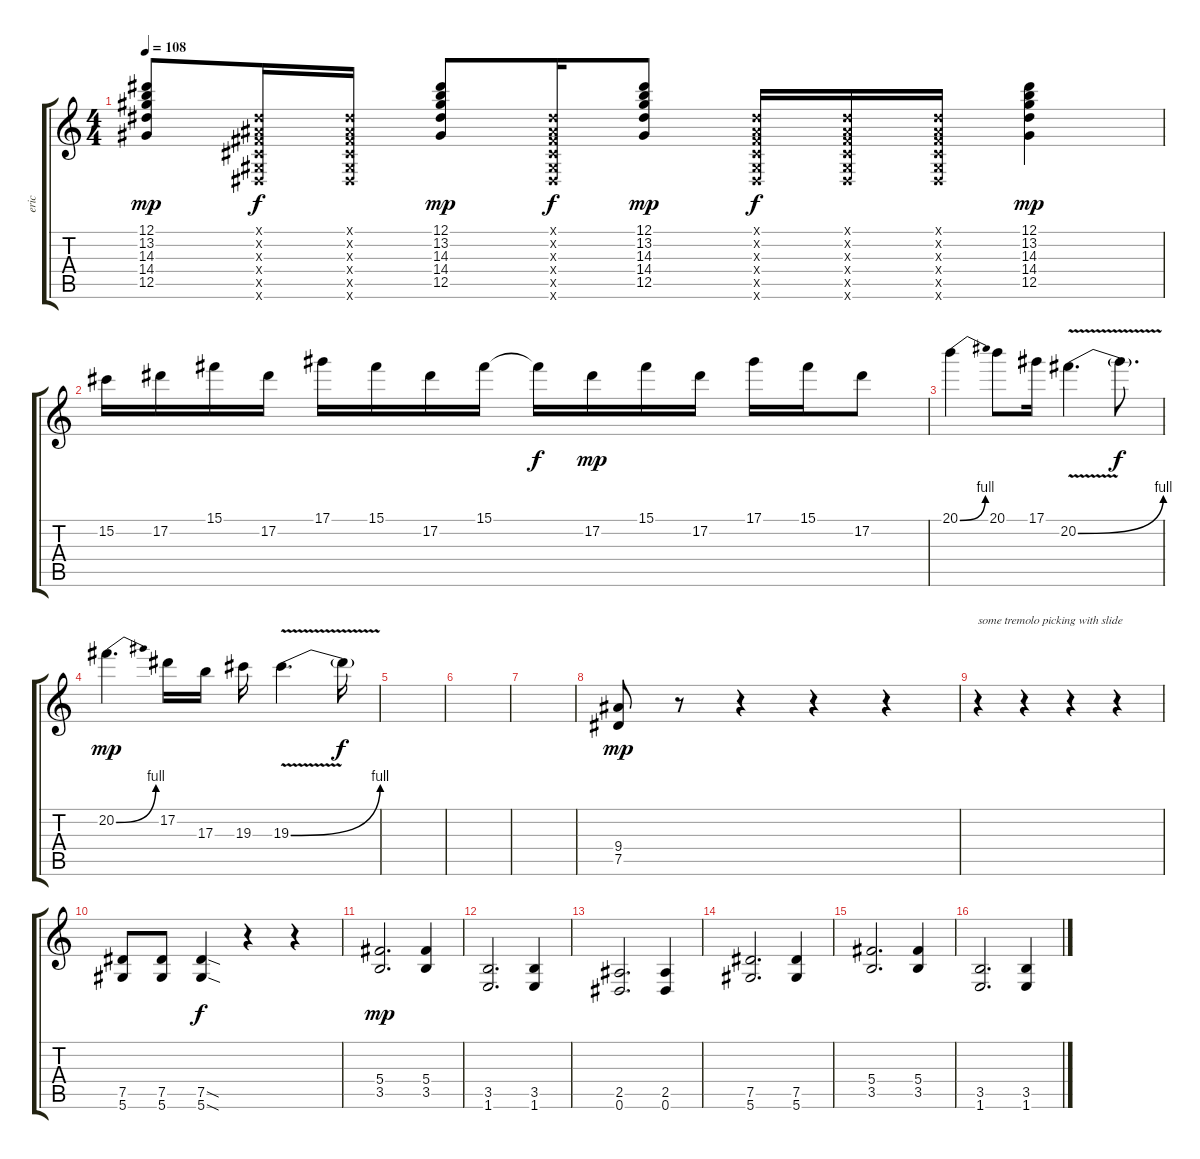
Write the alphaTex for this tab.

\track ("eric" "eric") {instrument overdrivenguitar}
\staff {score tabs}
\tuning (Eb4 Bb3 Gb3 Db3 Ab2 Eb2) {hide}
\ts (4 4)
\tempo 108
\clef g2
\ks c
(12.1 13.2 14.3 14.4 12.5).8{dy mp} (0.1{x} 0.2{x} 0.3{x} 0.4{x} 0.5{x} 0.6{x}).16{dy f} (0.1{x} 0.2{x} 0.3{x} 0.4{x} 0.5{x} 0.6{x}).16 (12.1 13.2 14.3 14.4 12.5).8{dy mp} (0.1{x} 0.2{x} 0.3{x} 0.4{x} 0.5{x} 0.6{x}).16{dy f} (12.1 13.2 14.3 14.4 12.5).8{dy mp} (0.1{x} 0.2{x} 0.3{x} 0.4{x} 0.5{x} 0.6{x}).16{dy f} (0.1{x} 0.2{x} 0.3{x} 0.4{x} 0.5{x} 0.6{x}).16 (0.1{x} 0.2{x} 0.3{x} 0.4{x} 0.5{x} 0.6{x}).16 (12.1 13.2 14.3 14.4 12.5).4{dy mp} |
15.2.16 17.2.16 15.1.16 17.2.16 17.1.16 15.1.16 17.2.16 15.1.16 15.1{t}.16{dy f} 17.2.16{dy mp} 15.1.16 17.2.16 17.1.16 15.1.16 17.2.8 |
20.1{be (bend 0 0 60 4)}.4 20.1.8 17.1.16 20.2{be (bend 0 0 60 4) v}.4{d} 20.2{t}.8{d dy f} |
20.2{be (bend 0 0 60 4)}.4{d dy mp} 17.2.16 17.3.16 19.3.16 19.3{be (bend 0 0 60 4) v}.4{d} 19.3{t}.16{dy f} |
|
|
|
(9.4 7.5).8{dy mp} r.8 r.4 r.4 r.4 |
r.4{txt "some tremolo picking with slide"} r.4 r.4 r.4 |
(7.5 5.6).8 (7.5 5.6).8 (7.5{sod} 5.6{sod}).4{dy f} r.4 r.4 |
(5.4 3.5).2{d dy mp} (5.4 3.5).4 |
(3.5 1.6).2{d} (3.5 1.6).4 |
(2.5 0.6).2{d} (2.5 0.6).4 |
(7.5 5.6).2{d} (7.5 5.6).4 |
(5.4 3.5).2{d} (5.4 3.5).4 |
(3.5 1.6).2{d} (3.5 1.6).4
